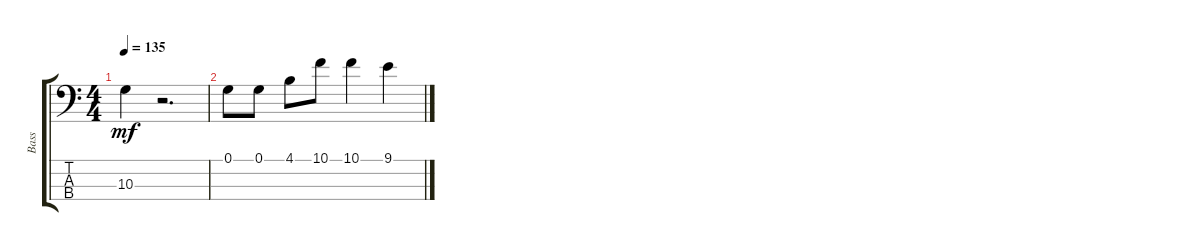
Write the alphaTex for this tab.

\track ("Bass" "Bass") {instrument electricbasspick}
\staff {score tabs}
\tuning (G2 D2 A1 E1) {hide}
\ts (4 4)
\tempo 135
\clef f4
\ks c
10.3.4{dy mf} r.2{d} |
0.1.8 0.1.8 4.1.8 10.1.8 10.1.4 9.1.4
